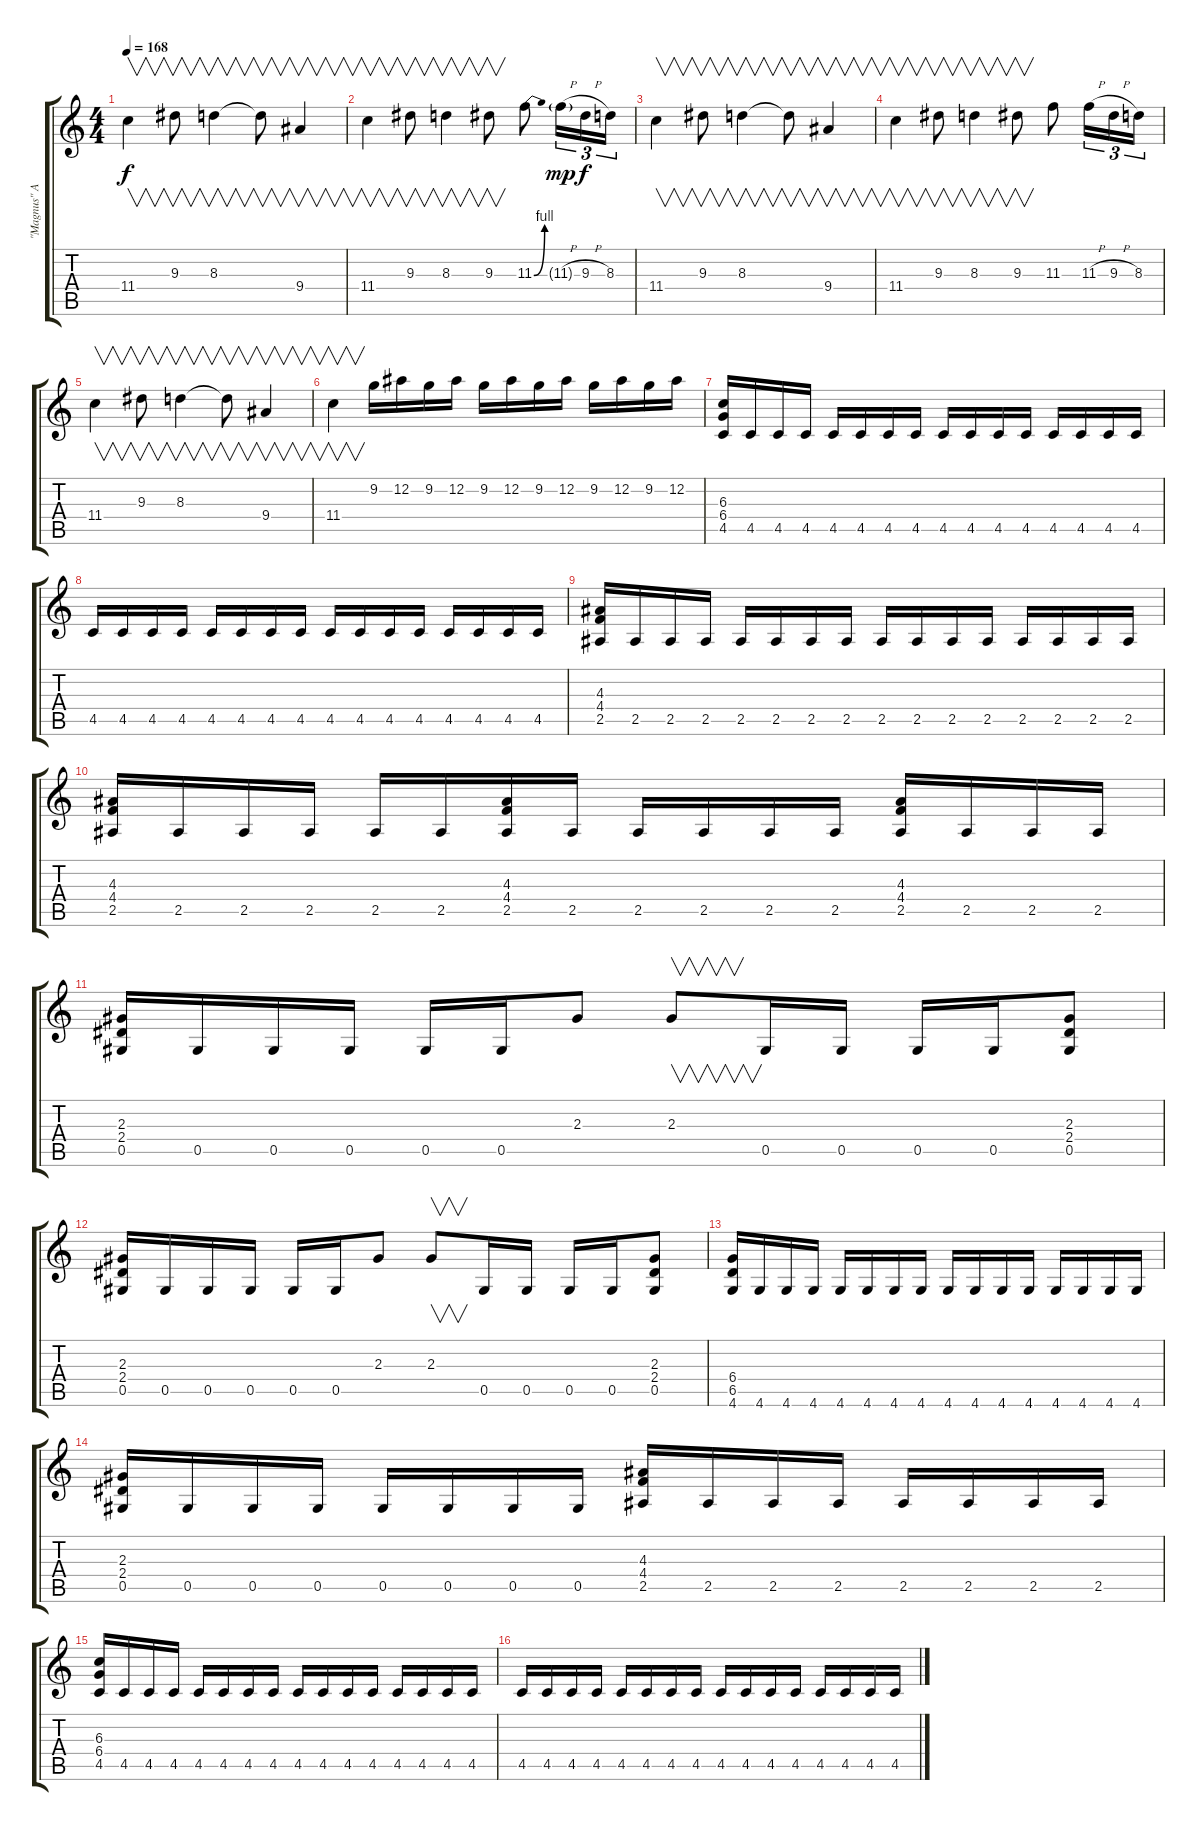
\track ("\"Magnus\" Armin Siepen" "\"Magnus\" A") {instrument distortionguitar}
\staff {score tabs}
\tuning (Eb4 Bb3 Gb3 Db3 Ab2 Eb2) {hide}
\ts (4 4)
\tempo 168
\clef g2
\ks c
11.4.4{v dy f} 9.3.8{v} 8.3.4{v} 8.3{t}.8{v} 9.4.4{v} |
11.4.4{v} 9.3.8{v} 8.3.4{v} 9.3.8{v} 11.3{be (bend 0 0 60 4)}.8 11.3{h g}.16{tu (3 2) dy mp} 9.3{h}.16{tu (3 2) dy f} 8.3.16{tu (3 2)} |
11.4.4{v} 9.3.8{v} 8.3.4{v} 8.3{t}.8{v} 9.4.4{v} |
11.4.4{v} 9.3.8{v} 8.3.4{v} 9.3.8{v} 11.3.8 11.3{h}.16{tu (3 2)} 9.3{h}.16{tu (3 2)} 8.3.16{tu (3 2)} |
11.4.4{v} 9.3.8{v} 8.3.4{v} 8.3{t}.8{v} 9.4.4{v} |
11.4.4{v} 9.2.16 12.2.16 9.2.16 12.2.16 9.2.16 12.2.16 9.2.16 12.2.16 9.2.16 12.2.16 9.2.16 12.2.16 |
(6.3 6.4 4.5).16 4.5.16 4.5.16 4.5.16 4.5.16 4.5.16 4.5.16 4.5.16 4.5.16 4.5.16 4.5.16 4.5.16 4.5.16 4.5.16 4.5.16 4.5.16 |
4.5.16 4.5.16 4.5.16 4.5.16 4.5.16 4.5.16 4.5.16 4.5.16 4.5.16 4.5.16 4.5.16 4.5.16 4.5.16 4.5.16 4.5.16 4.5.16 |
(4.3 4.4 2.5).16 2.5.16 2.5.16 2.5.16 2.5.16 2.5.16 2.5.16 2.5.16 2.5.16 2.5.16 2.5.16 2.5.16 2.5.16 2.5.16 2.5.16 2.5.16 |
(4.3 4.4 2.5).16 2.5.16 2.5.16 2.5.16 2.5.16 2.5.16 (4.3 4.4 2.5).16 2.5.16 2.5.16 2.5.16 2.5.16 2.5.16 (4.3 4.4 2.5).16 2.5.16 2.5.16 2.5.16 |
(2.3 2.4 0.5).16 0.5.16 0.5.16 0.5.16 0.5.16 0.5.16 2.3.8 2.3.8{v} 0.5.16 0.5.16 0.5.16 0.5.16 (2.3 2.4 0.5).8 |
(2.3 2.4 0.5).16 0.5.16 0.5.16 0.5.16 0.5.16 0.5.16 2.3.8 2.3.8{v} 0.5.16 0.5.16 0.5.16 0.5.16 (2.3 2.4 0.5).8 |
(6.4 6.5 4.6).16 4.6.16 4.6.16 4.6.16 4.6.16 4.6.16 4.6.16 4.6.16 4.6.16 4.6.16 4.6.16 4.6.16 4.6.16 4.6.16 4.6.16 4.6.16 |
(2.3 2.4 0.5).16 0.5.16 0.5.16 0.5.16 0.5.16 0.5.16 0.5.16 0.5.16 (4.3 4.4 2.5).16 2.5.16 2.5.16 2.5.16 2.5.16 2.5.16 2.5.16 2.5.16 |
(6.3 6.4 4.5).16 4.5.16 4.5.16 4.5.16 4.5.16 4.5.16 4.5.16 4.5.16 4.5.16 4.5.16 4.5.16 4.5.16 4.5.16 4.5.16 4.5.16 4.5.16 |
4.5.16 4.5.16 4.5.16 4.5.16 4.5.16 4.5.16 4.5.16 4.5.16 4.5.16 4.5.16 4.5.16 4.5.16 4.5.16 4.5.16 4.5.16 4.5.16
